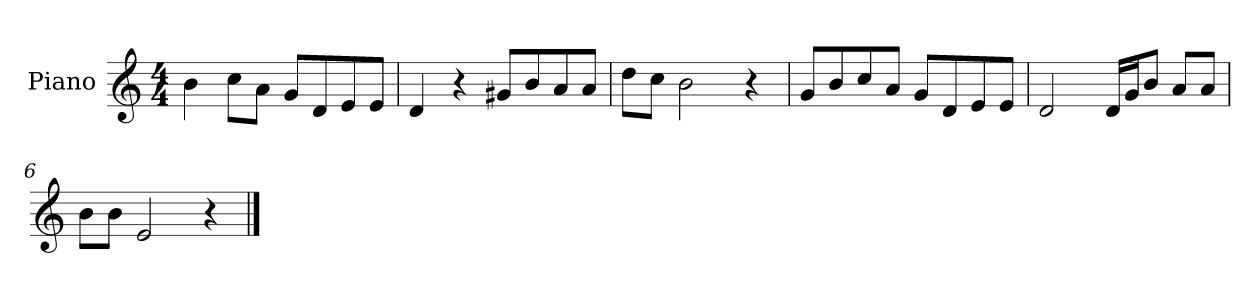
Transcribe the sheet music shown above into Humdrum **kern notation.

**kern
*part1
*staff1
*I"Piano
*I'P-no
*clefG2
*k[]
*M4/4
*MM90
=1
4b\
8cc\L
8a\J
8g/L
8d/
8e/
8e/J
=2
4d/
4r
8g#X/L
8b/
8a/
8a/J
=3
8dd\L
8cc\J
2b\
4r
=4
8g/L
8b/
8cc/
8a/J
8g/L
8d/
8e/
8e/J
=5
2d/
16d/LL
16g/J
8b/J
8a/L
8a/J
=6
8b\L
8b\J
2e/
4r
==
*-
